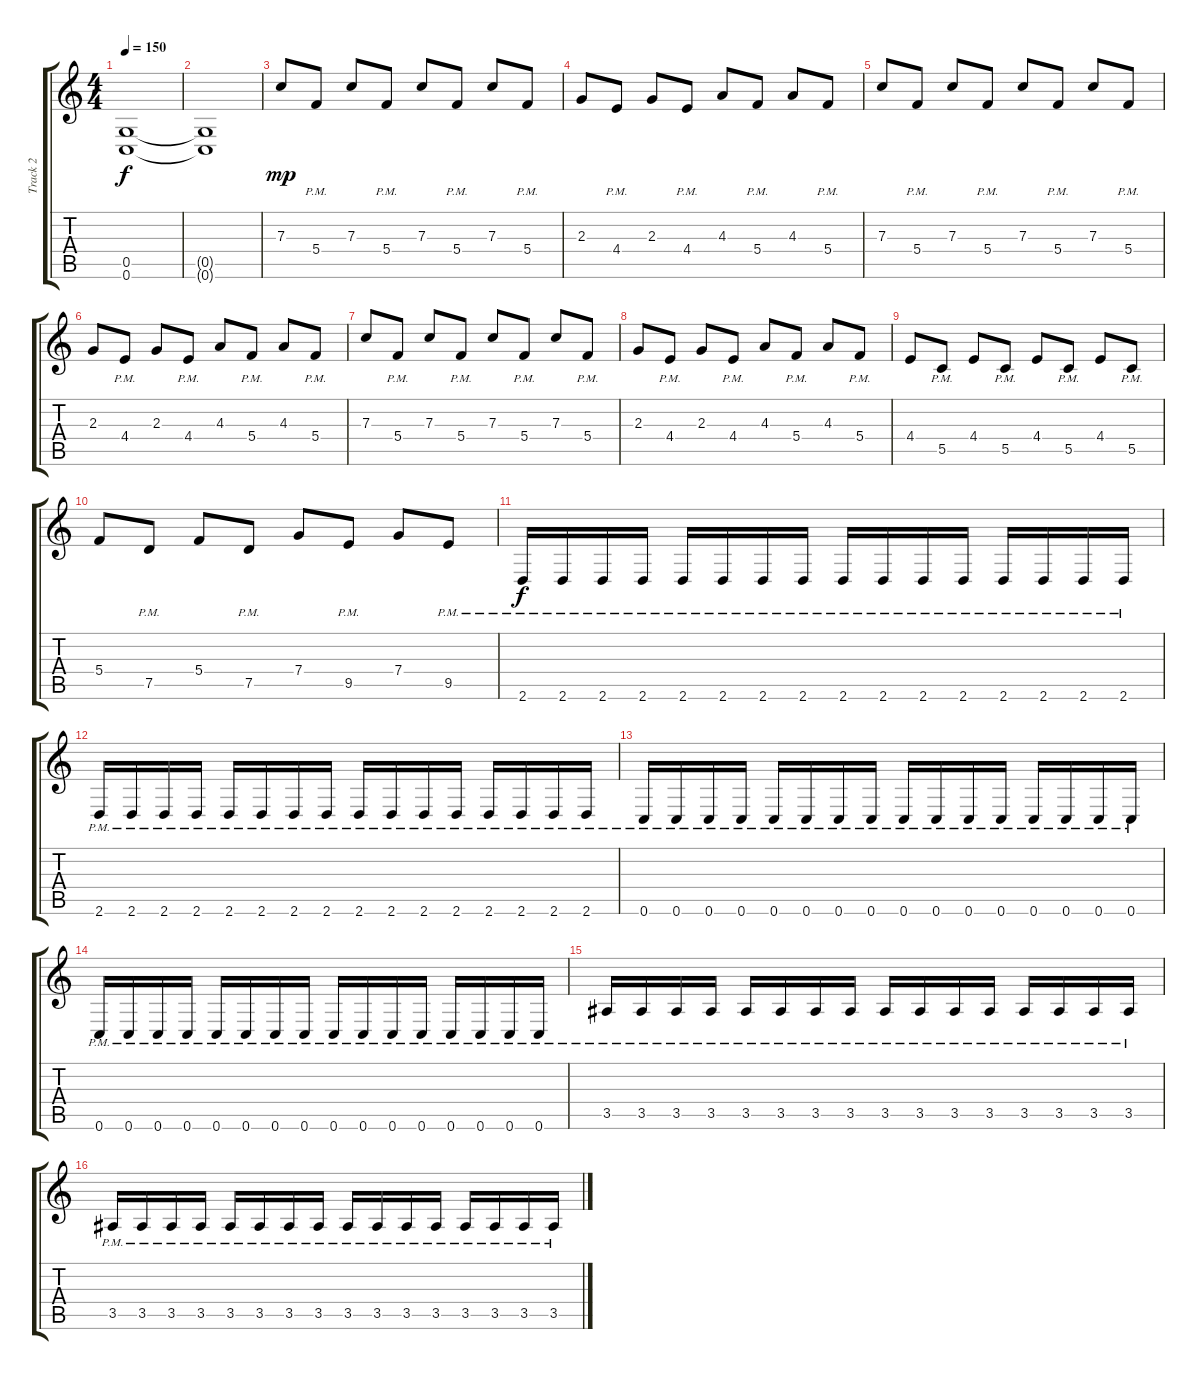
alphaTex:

\track ("Track 2" "Track 2") {instrument distortionguitar}
\staff {score tabs}
\tuning (D4 A3 F3 C3 G2 C2) {hide}
\ts (4 4)
\tempo 150
\clef g2
\ks c
(0.5 0.6).1{dy f} |
(0.5{t} 0.6{t}).1 |
7.3.8{dy mp} 5.4{pm}.8 7.3.8 5.4{pm}.8 7.3.8 5.4{pm}.8 7.3.8 5.4{pm}.8 |
2.3.8 4.4{pm}.8 2.3.8 4.4{pm}.8 4.3.8 5.4{pm}.8 4.3.8 5.4{pm}.8 |
7.3.8 5.4{pm}.8 7.3.8 5.4{pm}.8 7.3.8 5.4{pm}.8 7.3.8 5.4{pm}.8 |
2.3.8 4.4{pm}.8 2.3.8 4.4{pm}.8 4.3.8 5.4{pm}.8 4.3.8 5.4{pm}.8 |
7.3.8 5.4{pm}.8 7.3.8 5.4{pm}.8 7.3.8 5.4{pm}.8 7.3.8 5.4{pm}.8 |
2.3.8 4.4{pm}.8 2.3.8 4.4{pm}.8 4.3.8 5.4{pm}.8 4.3.8 5.4{pm}.8 |
4.4.8 5.5{pm}.8 4.4.8 5.5{pm}.8 4.4.8 5.5{pm}.8 4.4.8 5.5{pm}.8 |
5.4.8 7.5{pm}.8 5.4.8 7.5{pm}.8 7.4.8 9.5{pm}.8 7.4.8 9.5{pm}.8 |
2.6{pm}.16{dy f} 2.6{pm}.16 2.6{pm}.16 2.6{pm}.16 2.6{pm}.16 2.6{pm}.16 2.6{pm}.16 2.6{pm}.16 2.6{pm}.16 2.6{pm}.16 2.6{pm}.16 2.6{pm}.16 2.6{pm}.16 2.6{pm}.16 2.6{pm}.16 2.6{pm}.16 |
2.6{pm}.16 2.6{pm}.16 2.6{pm}.16 2.6{pm}.16 2.6{pm}.16 2.6{pm}.16 2.6{pm}.16 2.6{pm}.16 2.6{pm}.16 2.6{pm}.16 2.6{pm}.16 2.6{pm}.16 2.6{pm}.16 2.6{pm}.16 2.6{pm}.16 2.6{pm}.16 |
0.6{pm}.16 0.6{pm}.16 0.6{pm}.16 0.6{pm}.16 0.6{pm}.16 0.6{pm}.16 0.6{pm}.16 0.6{pm}.16 0.6{pm}.16 0.6{pm}.16 0.6{pm}.16 0.6{pm}.16 0.6{pm}.16 0.6{pm}.16 0.6{pm}.16 0.6{pm}.16 |
0.6{pm}.16 0.6{pm}.16 0.6{pm}.16 0.6{pm}.16 0.6{pm}.16 0.6{pm}.16 0.6{pm}.16 0.6{pm}.16 0.6{pm}.16 0.6{pm}.16 0.6{pm}.16 0.6{pm}.16 0.6{pm}.16 0.6{pm}.16 0.6{pm}.16 0.6{pm}.16 |
3.5{pm}.16 3.5{pm}.16 3.5{pm}.16 3.5{pm}.16 3.5{pm}.16 3.5{pm}.16 3.5{pm}.16 3.5{pm}.16 3.5{pm}.16 3.5{pm}.16 3.5{pm}.16 3.5{pm}.16 3.5{pm}.16 3.5{pm}.16 3.5{pm}.16 3.5{pm}.16 |
3.5{pm}.16 3.5{pm}.16 3.5{pm}.16 3.5{pm}.16 3.5{pm}.16 3.5{pm}.16 3.5{pm}.16 3.5{pm}.16 3.5{pm}.16 3.5{pm}.16 3.5{pm}.16 3.5{pm}.16 3.5{pm}.16 3.5{pm}.16 3.5{pm}.16 3.5{pm}.16
